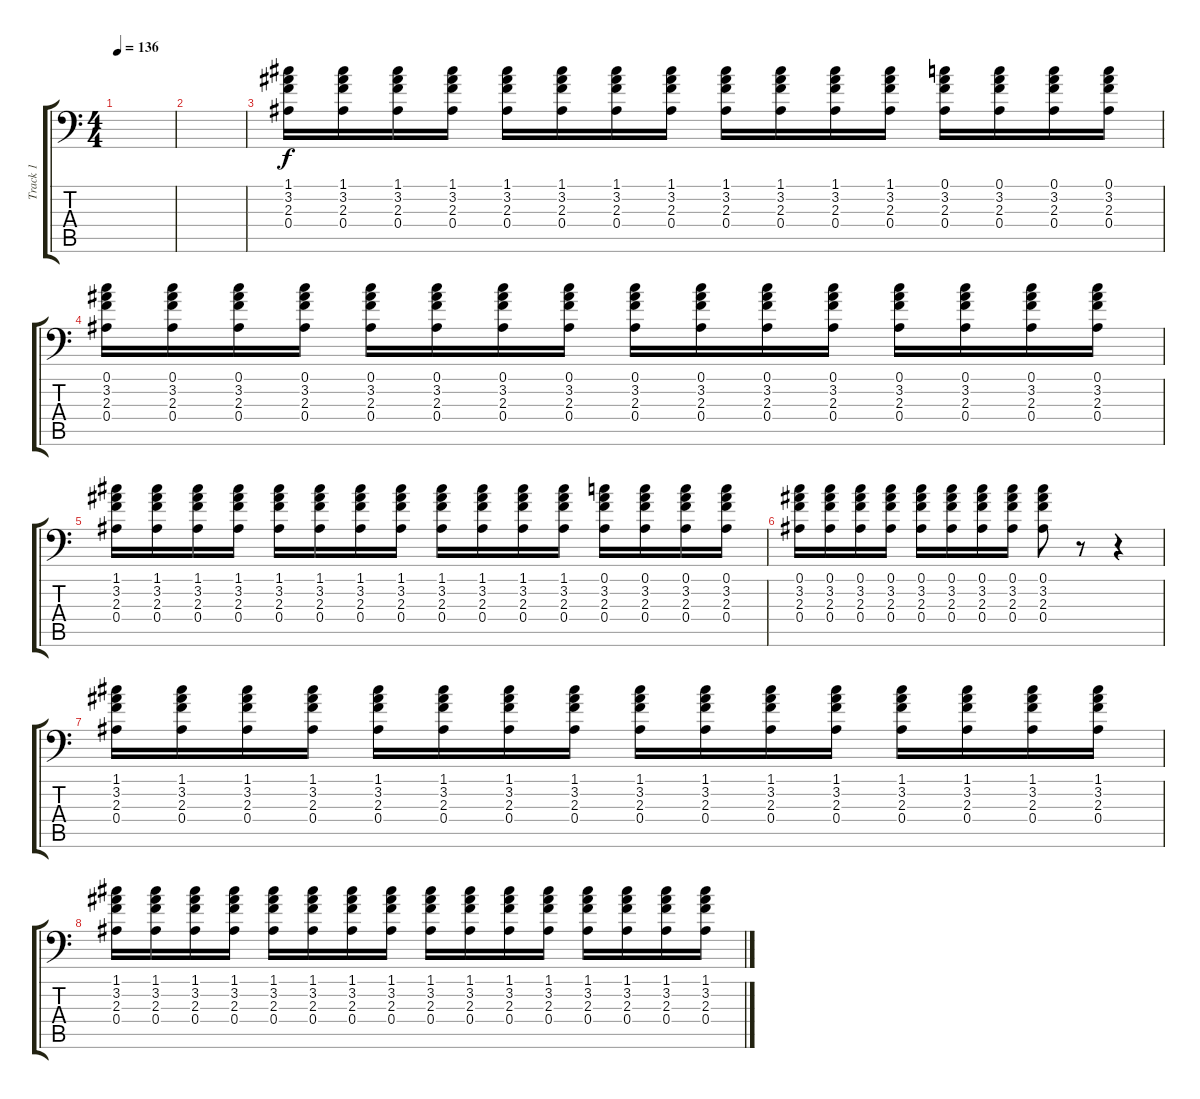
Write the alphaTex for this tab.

\track ("Track 1" "Track 1") {instrument acousticguitarsteel}
\staff {score tabs}
\tuning (C4 G3 Eb3 Bb2 F2 Bb1) {hide}
\ts (4 4)
\tempo 136
\clef f4
\ks c
|
|
(1.1 3.2 2.3 0.4).16 (1.1 3.2 2.3 0.4).16 (1.1 3.2 2.3 0.4).16 (1.1 3.2 2.3 0.4).16 (1.1 3.2 2.3 0.4).16 (1.1 3.2 2.3 0.4).16 (1.1 3.2 2.3 0.4).16 (1.1 3.2 2.3 0.4).16 (1.1 3.2 2.3 0.4).16 (1.1 3.2 2.3 0.4).16 (1.1 3.2 2.3 0.4).16 (1.1 3.2 2.3 0.4).16 (0.1 3.2 2.3 0.4).16 (0.1 3.2 2.3 0.4).16 (0.1 3.2 2.3 0.4).16 (0.1 3.2 2.3 0.4).16 |
(0.1 3.2 2.3 0.4).16 (0.1 3.2 2.3 0.4).16 (0.1 3.2 2.3 0.4).16 (0.1 3.2 2.3 0.4).16 (0.1 3.2 2.3 0.4).16 (0.1 3.2 2.3 0.4).16 (0.1 3.2 2.3 0.4).16 (0.1 3.2 2.3 0.4).16 (0.1 3.2 2.3 0.4).16 (0.1 3.2 2.3 0.4).16 (0.1 3.2 2.3 0.4).16 (0.1 3.2 2.3 0.4).16 (0.1 3.2 2.3 0.4).16 (0.1 3.2 2.3 0.4).16 (0.1 3.2 2.3 0.4).16 (0.1 3.2 2.3 0.4).16 |
(1.1 3.2 2.3 0.4).16 (1.1 3.2 2.3 0.4).16 (1.1 3.2 2.3 0.4).16 (1.1 3.2 2.3 0.4).16 (1.1 3.2 2.3 0.4).16 (1.1 3.2 2.3 0.4).16 (1.1 3.2 2.3 0.4).16 (1.1 3.2 2.3 0.4).16 (1.1 3.2 2.3 0.4).16 (1.1 3.2 2.3 0.4).16 (1.1 3.2 2.3 0.4).16 (1.1 3.2 2.3 0.4).16 (0.1 3.2 2.3 0.4).16 (0.1 3.2 2.3 0.4).16 (0.1 3.2 2.3 0.4).16 (0.1 3.2 2.3 0.4).16 |
(0.1 3.2 2.3 0.4).16 (0.1 3.2 2.3 0.4).16 (0.1 3.2 2.3 0.4).16 (0.1 3.2 2.3 0.4).16 (0.1 3.2 2.3 0.4).16 (0.1 3.2 2.3 0.4).16 (0.1 3.2 2.3 0.4).16 (0.1 3.2 2.3 0.4).16 (0.1 3.2 2.3 0.4).8 r.8 r.4 |
(1.1 3.2 2.3 0.4).16 (1.1 3.2 2.3 0.4).16 (1.1 3.2 2.3 0.4).16 (1.1 3.2 2.3 0.4).16 (1.1 3.2 2.3 0.4).16 (1.1 3.2 2.3 0.4).16 (1.1 3.2 2.3 0.4).16 (1.1 3.2 2.3 0.4).16 (1.1 3.2 2.3 0.4).16 (1.1 3.2 2.3 0.4).16 (1.1 3.2 2.3 0.4).16 (1.1 3.2 2.3 0.4).16 (1.1 3.2 2.3 0.4).16 (1.1 3.2 2.3 0.4).16 (1.1 3.2 2.3 0.4).16 (1.1 3.2 2.3 0.4).16 |
(1.1 3.2 2.3 0.4).16 (1.1 3.2 2.3 0.4).16 (1.1 3.2 2.3 0.4).16 (1.1 3.2 2.3 0.4).16 (1.1 3.2 2.3 0.4).16 (1.1 3.2 2.3 0.4).16 (1.1 3.2 2.3 0.4).16 (1.1 3.2 2.3 0.4).16 (1.1 3.2 2.3 0.4).16 (1.1 3.2 2.3 0.4).16 (1.1 3.2 2.3 0.4).16 (1.1 3.2 2.3 0.4).16 (1.1 3.2 2.3 0.4).16 (1.1 3.2 2.3 0.4).16 (1.1 3.2 2.3 0.4).16 (1.1 3.2 2.3 0.4).16
